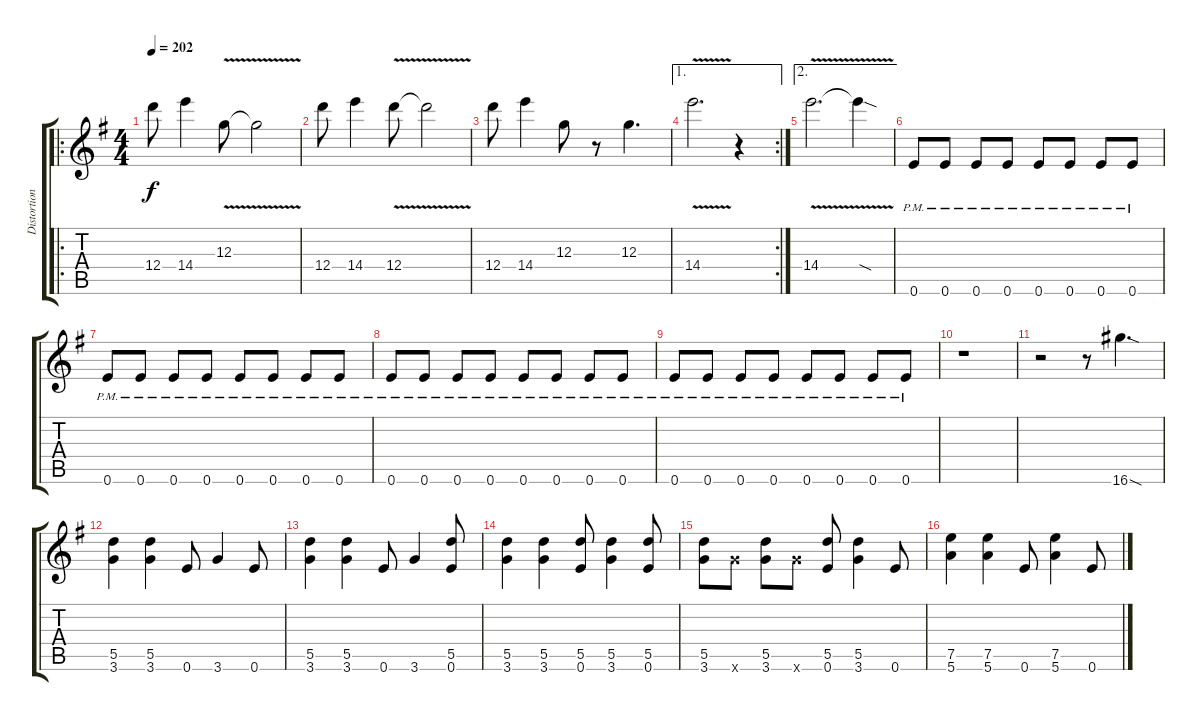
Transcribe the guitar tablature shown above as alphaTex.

\track ("Distortion Gtr." "Distortion") {instrument distortionguitar}
\staff {score tabs}
\tuning (E4 B3 G3 D4 A3 E3) {hide}
\ro
\ts (4 4)
\tempo 202
\clef g2
\ks g
12.4.8{dy f instrument distortionguitar} 14.4.4 12.3{v}.8 12.3{v t}.2 |
12.4.8 14.4.4 12.4{v}.8 12.4{v t}.2 |
12.4.8 14.4.4 12.3.8 r.8 12.3.4{d} |
\ae 1
\rc 2
14.4{v}.2{d} r.4 |
\ae 2
14.4{v}.2{d} 14.4{sod t}.4 |
0.6{pm}.8 0.6{pm}.8 0.6{pm}.8 0.6{pm}.8 0.6{pm}.8 0.6{pm}.8 0.6{pm}.8 0.6{pm}.8 |
0.6{pm}.8 0.6{pm}.8 0.6{pm}.8 0.6{pm}.8 0.6{pm}.8 0.6{pm}.8 0.6{pm}.8 0.6{pm}.8 |
0.6{pm}.8 0.6{pm}.8 0.6{pm}.8 0.6{pm}.8 0.6{pm}.8 0.6{pm}.8 0.6{pm}.8 0.6{pm}.8 |
0.6{pm}.8 0.6{pm}.8 0.6{pm}.8 0.6{pm}.8 0.6{pm}.8 0.6{pm}.8 0.6{pm}.8 0.6{pm}.8 |
r.1 |
r.2 r.8 16.6{sod}.4{d} |
(5.5 3.6).4 (5.5 3.6).4 0.6.8 3.6.4 0.6.8 |
(5.5 3.6).4 (5.5 3.6).4 0.6.8 3.6.4 (5.5 0.6).8 |
(5.5 3.6).4 (5.5 3.6).4 (5.5 0.6).8 (5.5 3.6).4 (5.5 0.6).8 |
(5.5 3.6).8 3.6{x}.8 (5.5 3.6).8 3.6{x}.8 (5.5 0.6).8 (5.5 3.6).4 0.6.8 |
(7.5 5.6).4 (7.5 5.6).4 0.6.8 (7.5 5.6).4 0.6.8
